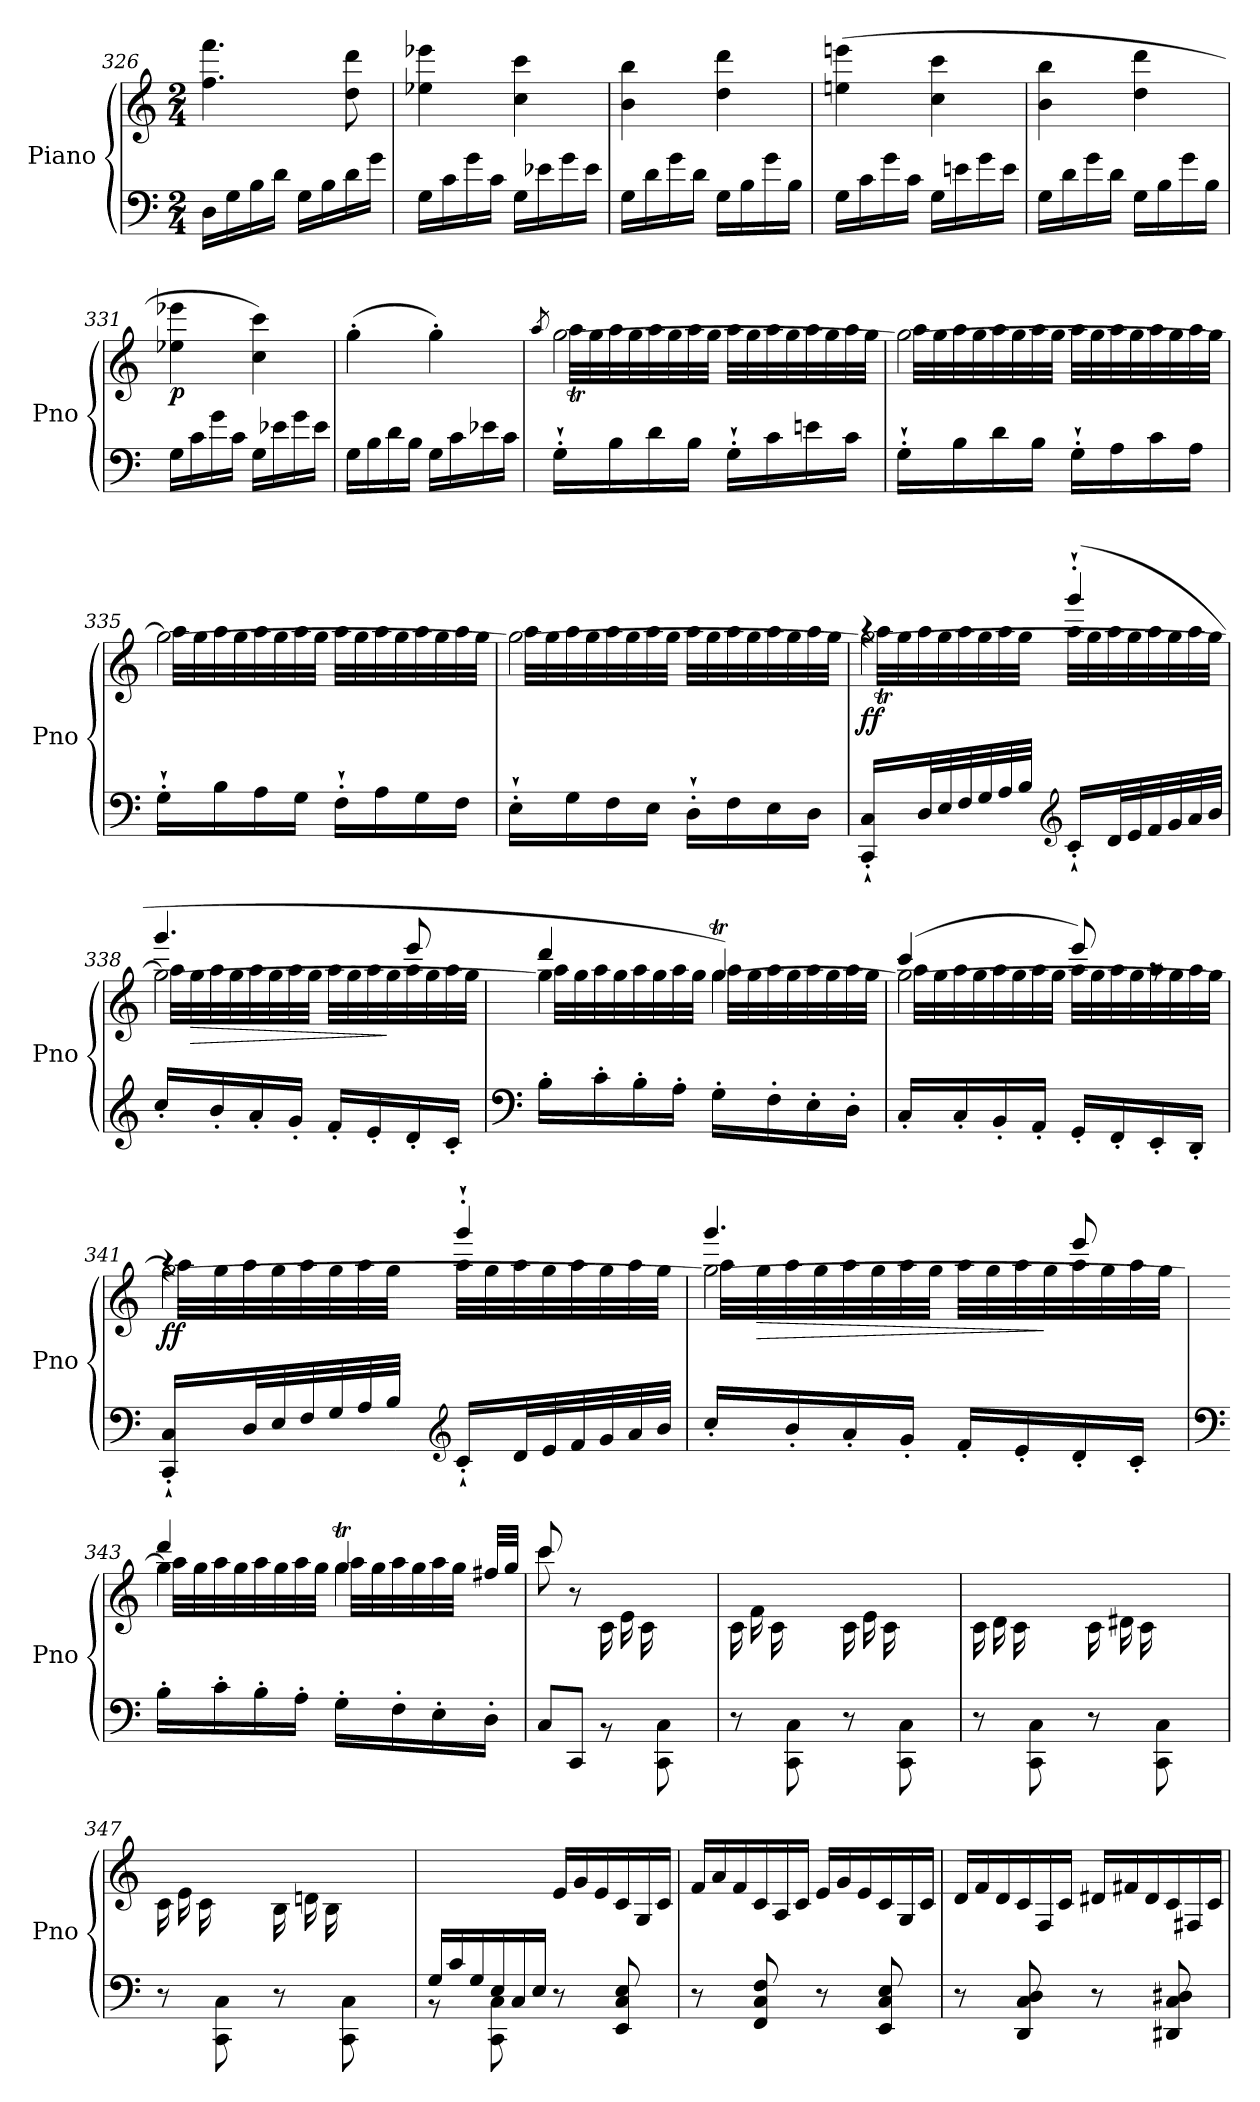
**kern	**kern	**dynam
*part1	*part1	*part1
*staff2	*staff1	*staff1/2
*I"Piano	*	*
*I'Pno	*	*
!!LO:PB:g=z
*clefF4	*clefG2	*
*k[]	*k[]	*
*M2/4	*M2/4	*
=326	=326	=326
16D\LL	4.ff\ 4.fff\	.
16G\	.	.
16B\	.	.
16d\JJ	.	.
16G\LL	.	.
16B\	.	.
16d\	8dd\ 8ddd\	.
16g\JJ	.	.
=327	=327	=327
16G\LL	4ee-X\ 4eee-X\	.
16c\	.	.
16g\	.	.
16c\JJ	.	.
16G\LL	4cc\ 4ccc\	.
16e-X\	.	.
16g\	.	.
16e-\JJ	.	.
=328	=328	=328
16G\LL	4b\ 4bb\	.
16d\	.	.
16g\	.	.
16d\JJ	.	.
16G\LL	4dd\ 4ddd\	.
16B\	.	.
16g\	.	.
16B\JJ	.	.
=329	=329	=329
!	!	!LO:DY:b
16G\LL	(>4een\ 4eeen\	other-dynamics
16c\	.	.
16g\	.	.
16c\JJ	.	.
16G\LL	4cc\ 4ccc\	.
16en\	.	.
16g\	.	.
16e\JJ	.	.
=330	=330	=330
16G\LL	4b\ 4bb\	.
16d\	.	.
16g\	.	.
16d\JJ	.	.
16G\LL	4dd\ 4ddd\	.
16B\	.	.
16g\	.	.
16B\JJ	.	.
!!LO:LB:g=z
=331	=331	=331
!	!	!LO:DY:b
16G\LL	4ee-X\ 4eee-X\	p
16c\	.	.
16g\	.	.
16c\JJ	.	.
!	!	!LO:DY:b
16G\LL	4cc\ 4ccc\)	other-dynamics
16e-X\	.	.
16g\	.	.
16e-\JJ	.	.
=332	=332	=332
16G\LL	(>4gg'\	.
16B\	.	.
16d\	.	.
16B\JJ	.	.
16G\LL	4gg'\)	.
16c\	.	.
16e-X\	.	.
16c\JJ	.	.
=333	=333	=333
.	8qaa/	.
*	*^	*
!	!	!	!LO:DY:b
16G'`\LL	[2gg\	32aaTLLL	other-dynamics
.	.	32gg	.
16B\	.	32aa	.
.	.	32gg	.
16d\	.	32aa	.
.	.	32gg	.
16B\JJ	.	32aa	.
.	.	32ggJJJ	.
16G'`\LL	.	32aaLLL	.
.	.	32gg	.
16c\	.	32aa	.
.	.	32gg	.
16en\	.	32aa	.
.	.	32gg	.
16c\JJ	.	32aa	.
.	.	32ggJJJ	.
!!LO:LB:g=z	!!
=334	=334	=334	=334
16G'`\LL	2gg\_	32aaLLL	.
.	.	32gg	.
16B\	.	32aa	.
.	.	32gg	.
16d\	.	32aa	.
.	.	32gg	.
16B\JJ	.	32aa	.
.	.	32ggJJJ	.
16G'`\LL	.	32aaLLL	.
.	.	32gg	.
16A\	.	32aa	.
.	.	32gg	.
16c\	.	32aa	.
.	.	32gg	.
16A\JJ	.	32aa	.
.	.	32ggJJJ	.
!!LO:LB:g=z	!!
=335	=335	=335	=335
16G'`\LL	2gg\_	32aaLLL	.
.	.	32gg	.
16B\	.	32aa	.
.	.	32gg	.
16A\	.	32aa	.
.	.	32gg	.
16G\JJ	.	32aa	.
.	.	32ggJJJ	.
16F'`\LL	.	32aaLLL	.
.	.	32gg	.
16A\	.	32aa	.
.	.	32gg	.
16G\	.	32aa	.
.	.	32gg	.
16F\JJ	.	32aa	.
.	.	32ggJJJ	.
=336	=336	=336	=336
16E'`\LL	2gg\_	32aaLLL	.
.	.	32gg	.
16G\	.	32aa	.
.	.	32gg	.
16F\	.	32aa	.
.	.	32gg	.
16E\JJ	.	32aa	.
.	.	32ggJJJ	.
16D'`\LL	.	32aaLLL	.
.	.	32gg	.
16F\	.	32aa	.
.	.	32gg	.
16E\	.	32aa	.
.	.	32gg	.
16D\JJ	.	32aaTTT	.
.	.	32ggJJJ	.
=337	=337	=337	=337
*	*	*^	*
!	!	!	!	!LO:DY:b
16CC/'` 16C/'`LL	2gg\_	32aaTLLL	4raa	ff
.	.	32gg	.	.
32D/L	.	32aa	.	.
32E/	.	32gg	.	.
32F/	.	32aa	.	.
32G/	.	32gg	.	.
32A/	.	32aa	.	.
32B/JJJ	.	32ggJJJ	.	.
*clefG2	*	*	*	*
16c'`/LL	.	32aaLLL	(>4ggg'`/	.
.	.	32gg	.	.
32d/L	.	32aa	.	.
32e/	.	32gg	.	.
32f/	.	32aa	.	.
32g/	.	32gg	.	.
32a/	.	32aa	.	.
32b/JJJ	.	32ggJJJ	.	.
!!LO:LB:g=z	!!	!!
=338	=338	=338	=338	=338
16cc'/LL	2gg\_	32aaLLL	4.ggg/	.
!	!	!	!	!LO:HP:b
.	.	32gg	.	>
16b'/	.	32aa	.	.
.	.	32gg	.	.
16a'/	.	32aa	.	.
.	.	32gg	.	.
16g'/JJ	.	32aa	.	.
.	.	32ggJJJ	.	.
16f'/LL	.	32aaLLL	.	.
.	.	32gg	.	.
16e'/	.	32aa	.	.
.	.	32gg	.	]
16d'/	.	32aa	8eee/	.
.	.	32gg	.	.
16c'/JJ	.	32aa	.	.
.	.	32ggJJJ	.	.
=339	=339	=339	=339	=339
*clefF4	*	*	*	*
16B'\LL	4gg\]	32aaLLL	4ddd/	.
.	.	32gg	.	.
16c'\	.	32aa	.	.
.	.	32gg	.	.
16B'\	.	32aa	.	.
.	.	32gg	.	.
16A'\JJ	.	32aa	.	.
.	.	32ggJJJ	.	.
16G'\LL	[4ggT\	32aaLLL	4gg/)	.
.	.	32gg	.	.
16F'\	.	32aa	.	.
.	.	32gg	.	.
16E'\	.	32aa	.	.
.	.	32gg	.	.
16D'\JJ	.	32aa	.	.
.	.	32ggJJJ	.	.
=340	=340	=340	=340	=340
16C'/LL	2gg\_	32aaLLL	(>4ccc/	.
.	.	32gg	.	.
16C'/	.	32aa	.	.
.	.	32gg	.	.
16BB'/	.	32aa	.	.
.	.	32gg	.	.
16AA'/JJ	.	32aa	.	.
.	.	32ggJJJ	.	.
16GG'/LL	.	32aaLLL	8eee/)	.
.	.	32gg	.	.
16FF'/	.	32aa	.	.
.	.	32gg	.	.
16EE'/	.	32aa	8raa	.
.	.	32gg	.	.
16DD'/JJ	.	32aa	.	.
.	.	32ggJJJ	.	.
!!LO:PB:g=z	!!	!!
=341	=341	=341	=341	=341
!	!	!	!	!LO:DY:b
16CC/'` 16C/'`LL	2gg\_	32aaLLL	4raa	ff
.	.	32gg	.	.
32D/L	.	32aa	.	.
32E/	.	32gg	.	.
32F/	.	32aa	.	.
32G/	.	32gg	.	.
32A/	.	32aa	.	.
32B/JJJ	.	32ggJJJ	.	.
*clefG2	*	*	*	*
16c'`/LL	.	32aaLLL	4ggg'`/	.
.	.	32gg	.	.
32d/L	.	32aa	.	.
32e/	.	32gg	.	.
32f/	.	32aa	.	.
32g/	.	32gg	.	.
32a/	.	32aa	.	.
32b/JJJ	.	32ggJJJ	.	.
=342	=342	=342	=342	=342
16cc'/LL	2gg\_	32aaLLL	4.ggg/	.
!	!	!	!	!LO:HP:b
.	.	32gg	.	>
16b'/	.	32aa	.	.
.	.	32gg	.	.
16a'/	.	32aa	.	.
.	.	32gg	.	.
16g'/JJ	.	32aa	.	.
.	.	32ggJJJ	.	.
16f'/LL	.	32aaLLL	.	.
.	.	32gg	.	.
16e'/	.	32aa	.	.
.	.	32gg	.	]
16d'/	.	32aa	8eee/	.
.	.	32gg	.	.
16c'/JJ	.	32aa	.	.
.	.	32ggJJJ	.	.
!!LO:LB:g=z	!!	!!
=343	=343	=343	=343	=343
*clefF4	*	*	*	*
16B'\LL	4gg\]	32aaLLL	4ddd/	.
.	.	32gg	.	.
16c'\	.	32aa	.	.
.	.	32gg	.	.
16B'\	.	32aa	.	.
.	.	32gg	.	.
16A'\JJ	.	32aa	.	.
.	.	32ggJJJ	.	.
16G'\LL	4ggT\	32aaLLL	4gg/	.
.	.	32gg	.	.
16F'\	.	32aa	.	.
.	.	32gg	.	.
16E'\	.	32aa	.	.
.	.	32ggTTTJJJ	.	.
16D'\JJ	.	32ff#X/LLL	.	.
.	.	32gg/JJJ	.	.
*	*	*v	*v	*
!!LO:LB:g=z
=344	=344	=344	=344
*^	*	*	*
4.ryy	8C/L	8ccc/	8ccc\	.
.	8CC/J	8r	8ryy	.
*	*	*Xtuplet	*	*
!	!	!	!	!LO:DY:b
!	!	!	!	!LO:DY:n=1:b
.	8rBB	24c\LL	4ryy	other-dynamics f
.	.	24e\	.	.
.	.	24c\	.	.
*Xtuplet	*	*	*	*
24G/	8CC\ 8C\	8ryy	.	.
24E/	.	.	.	.
24G/JJ	.	.	.	.
*	*	*v	*v	*
=345	=345	=345	=345
8ryy	8r	24c\LL	.
.	.	24f\	.
.	.	24c\	.
24A/	8CC\ 8C\	8ryy	.
24F/	.	.	.
24A/JJ	.	.	.
8ryy	8r	24c\LL	.
.	.	24e\	.
.	.	24c\	.
24G/	8CC\ 8C\	8ryy	.
24E/	.	.	.
24G/JJ	.	.	.
=346	=346	=346	=346
8ryy	8r	24c\LL	.
.	.	24d\	.
.	.	24c\	.
24F/	8CC\ 8C\	8ryy	.
24D/	.	.	.
24F/JJ	.	.	.
8ryy	8r	24c\LL	.
.	.	24d#X\	.
.	.	24c\	.
24F#X/	8CC\ 8C\	8ryy	.
24D#X/	.	.	.
24F#/JJ	.	.	.
=347	=347	=347	=347
8ryy	8r	24c\LL	.
.	.	24e\	.
.	.	24c\	.
24G/	8CC\ 8C\	8ryy	.
24E/	.	.	.
24G/JJ	.	.	.
8ryy	8r	24B\LL	.
.	.	24dn\	.
.	.	24B\	.
24Fn/	8CC\ 8C\	8ryy	.
24Dn/	.	.	.
24F/JJ	.	.	.
!!LO:PB:g=z
=348	=348	=348	=348
24G/LL	8r	4ryy	.
24c/	.	.	.
24G/	.	.	.
24E/	8CC\ 8C\	.	.
24C/	.	.	.
24E/JJ	.	.	.
4ryy	8r	24e/LL	.
.	.	24g/	.
.	.	24e/	.
.	8EE/ 8C/ 8E/	24c/	.
.	.	24G/	.
.	.	24c/JJ	.
*v	*v	*	*
=349	=349	=349
8r	24f/LL	.
.	24a/	.
.	24f/	.
8FF/ 8C/ 8F/	24c/	.
.	24A/	.
.	24c/JJ	.
8r	24e/LL	.
.	24g/	.
.	24e/	.
8EE/ 8C/ 8E/	24c/	.
.	24G/	.
.	24c/JJ	.
=350	=350	=350
8r	24d/LL	.
.	24f/	.
.	24d/	.
8DD/ 8C/ 8D/	24c/	.
.	24F/	.
.	24c/JJ	.
8r	24d#X/LL	.
.	24f#X/	.
.	24d#/	.
8DD#X/ 8C/ 8D#X/	24c/	.
.	24F#X/	.
.	24c/JJ	.
=	=	=
*-	*-	*-
